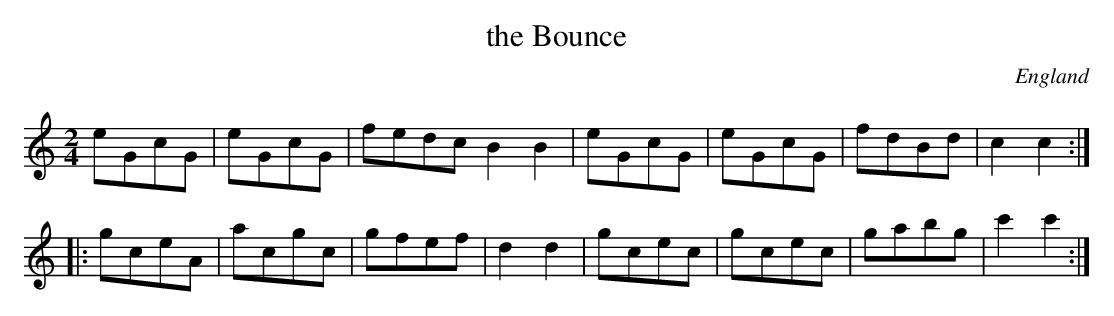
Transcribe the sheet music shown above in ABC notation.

X:1
T:the Bounce
L:1/8
M:2/4
O:England
K:C major
eGcG | eGcG | fedc B2B2 |\
eGcG | eGcG | fdBd | c2c2 ::
gceA | acgc | gfef | d2d2 |\
gcec | gcec | gabg | c'2 c'2 :|
